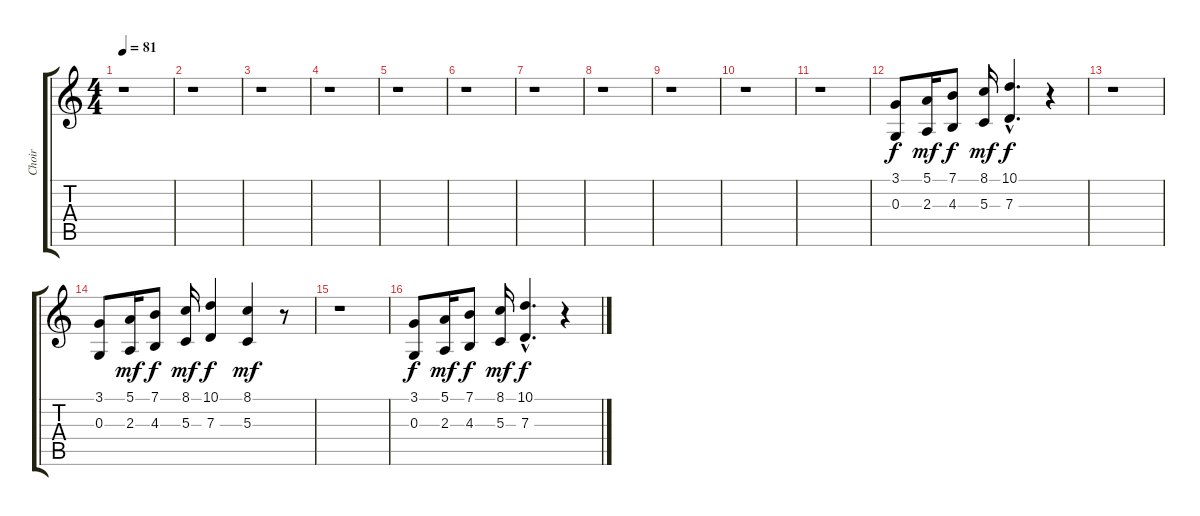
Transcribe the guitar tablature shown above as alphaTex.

\track ("Choir" "Choir") {instrument choiraahs}
\staff {score tabs}
\tuning (E4 B3 G3 D3 A2 E2) {hide}
\ts (4 4)
\tempo 81
\clef g2
\ks c
r.1{dy mf} |
r.1 |
r.1 |
r.1 |
r.1 |
r.1 |
r.1 |
r.1 |
r.1 |
r.1 |
r.1 |
(3.1 0.3).8{dy f} (5.1 2.3).16{dy mf} (7.1 4.3).8{dy f} (8.1 5.3).16{dy mf} (10.1{hac} 7.3{hac}).4{d dy f} r.4 |
r.1 |
(3.1 0.3).8 (5.1 2.3).16{dy mf} (7.1 4.3).8{dy f} (8.1 5.3).16{dy mf} (10.1 7.3).4{dy f} (8.1 5.3).4{dy mf} r.8 |
r.1 |
(3.1 0.3).8{dy f} (5.1 2.3).16{dy mf} (7.1 4.3).8{dy f} (8.1 5.3).16{dy mf} (10.1{hac} 7.3{hac}).4{d dy f} r.4
